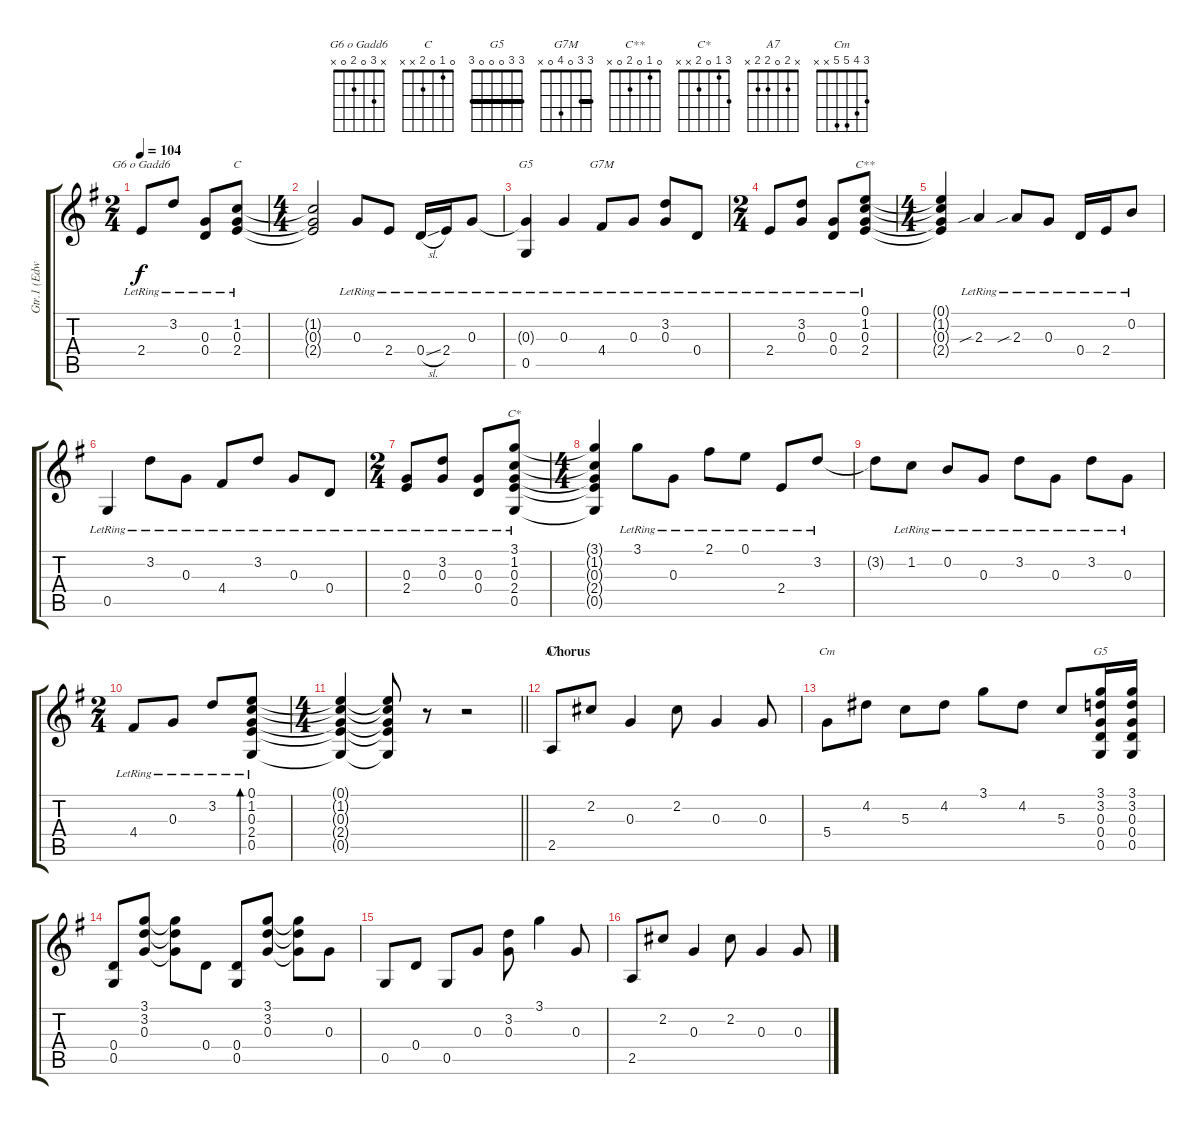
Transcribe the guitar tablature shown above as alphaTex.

\track ("Gtr.1 (Edward O'Brien)" "Gtr.1 (Edw") {instrument electricguitarclean}
\staff {score tabs}
\tuning (E4 B3 G3 D3 G2 E2) {hide}
\chord ("G6 o Gadd6" x 3 0 2 0 x)
\chord ("C" 0 1 0 2 x x)
\chord ("G5" 3 3 0 5 0 x) {barre 3}
\chord ("G7M" 3 3 0 4 0 x) {barre 3}
\chord ("C**" 0 1 0 2 0 x)
\chord ("C*" 3 1 0 2 x x)
\chord ("A7" x 2 0 2 2 x)
\chord ("Cm" 3 4 5 5 x x)
\chord ("G5" 3 3 0 0 0 3) {barre 3}
\ts (2 4)
\tempo 104
\clef g2
\ks eminor
2.4{lr}.8{ch "G6 o Gadd6" dy f} 3.2{lr}.8 (0.3{lr} 0.4{lr}).8 (1.2{lr} 0.3{lr} 2.4{lr}).8{ch "C"} |
\ts (4 4)
(1.2{t} 0.3{t} 2.4{t}).2 0.3{lr}.8 2.4{lr}.8 0.4{sl lr}.16 2.4{lr}.16 0.3{lr}.8 |
(0.3{t} 0.5{lr}).4{ch "G5"} 0.3{lr}.4 4.4{lr}.8{ch "G7M"} 0.3{lr}.8 (3.2{lr} 0.3{lr}).8 0.4{lr}.8 |
\ts (2 4)
2.4{lr}.8 (3.2{lr} 0.3{lr}).8 (0.3{lr} 0.4{lr}).8 (0.1{lr} 1.2{lr} 0.3{lr} 2.4{lr}).8{ch "C**"} |
\ts (4 4)
(0.1{t} 1.2{t} 0.3{t} 2.4{t}).4 2.3{sib lr}.4 2.3{sib lr}.8 0.3{lr}.8 0.4{lr}.16 2.4{lr}.16 0.2{lr}.8 |
0.5{lr}.4 3.2{lr}.8 0.3{lr}.8 4.4{lr}.8 3.2{lr}.8 0.3{lr}.8 0.4{lr}.8 |
\ts (2 4)
(0.3{lr} 2.4{lr}).8 (3.2{lr} 0.3{lr}).8 (0.3{lr} 0.4{lr}).8 (3.1{lr} 1.2{lr} 0.3{lr} 2.4{lr} 0.5{lr}).8{ch "C*"} |
\ts (4 4)
(3.1{t} 1.2{t} 0.3{t} 2.4{t} 0.5{t}).4 3.1{lr}.8 0.3{lr}.8 2.1{lr}.8 0.1{lr}.8 2.4{lr}.8 3.2{lr}.8 |
3.2{t}.8 1.2{lr}.8 0.2{lr}.8 0.3{lr}.8 3.2{lr}.8 0.3{lr}.8 3.2{lr}.8 0.3{lr}.8 |
\ts (2 4)
4.4{lr}.8 0.3{lr}.8 3.2{lr}.8 (0.1{lr} 1.2{lr} 0.3{lr} 2.4{lr} 0.5{lr}).8{bd 240} |
\ts (4 4)
\barLineRight lightlight
(0.1{t} 1.2{t} 0.3{t} 2.4{t} 0.5{t}).4 (0.1{t} 1.2{t} 0.3{t} 2.4{t} 0.5{t}).8 r.8 r.2 |
\section ("" "Chorus")
2.5.8{ch "A7"} 2.2.8 0.3.4 2.2.8 0.3.4 0.3.8 |
5.4.8{ch "Cm"} 4.2.8 5.3.8 4.2.8 3.1.8 4.2.8 5.3.8 (3.1 3.2 0.3 0.4 0.5).16{ch "G5"} (3.1 3.2 0.3 0.4 0.5).16 |
(0.4 0.5).8 (3.1 3.2 0.3).8 (3.1{t} 3.2{t} 0.3{t}).8 0.4.8 (0.4 0.5).8 (3.1 3.2 0.3).8 (3.1{t} 3.2{t} 0.3{t}).8 0.3.8 |
0.5.8 0.4.8 0.5.8 0.3.8 (3.2 0.3).8 3.1.4 0.3.8 |
2.5.8 2.2.8 0.3.4 2.2.8 0.3.4 0.3.8
